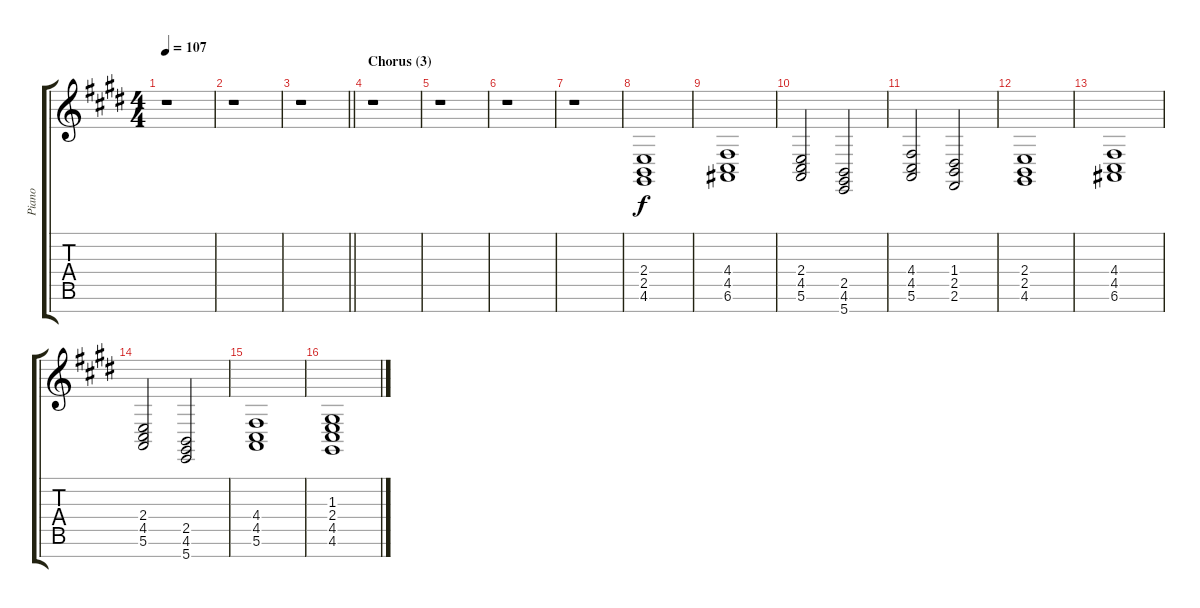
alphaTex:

\track ("Piano" "Piano") {instrument brightacousticpiano}
\staff {score tabs}
\tuning (E4 B3 G3 D3 A2 E2 B1) {hide}
\ts (4 4)
\tempo 107
\clef g2
\ks e
r.1{dy f} |
r.1 |
\barLineRight lightlight
r.1 |
\section ("" "Chorus (3)")
r.1 |
r.1 |
r.1 |
r.1 |
(2.4 2.5 4.6).1 |
(4.4 4.5 6.6).1 |
(2.4 4.5 5.6).2 (2.5 4.6 5.7).2 |
(4.4 4.5 5.6).2 (1.4 2.5 2.6).2 |
(2.4 2.5 4.6).1 |
(4.4 4.5 6.6).1 |
(2.4 4.5 5.6).2 (2.5 4.6 5.7).2 |
(4.4 4.5 5.6).1 |
(1.3 2.4 4.5 4.6).1
